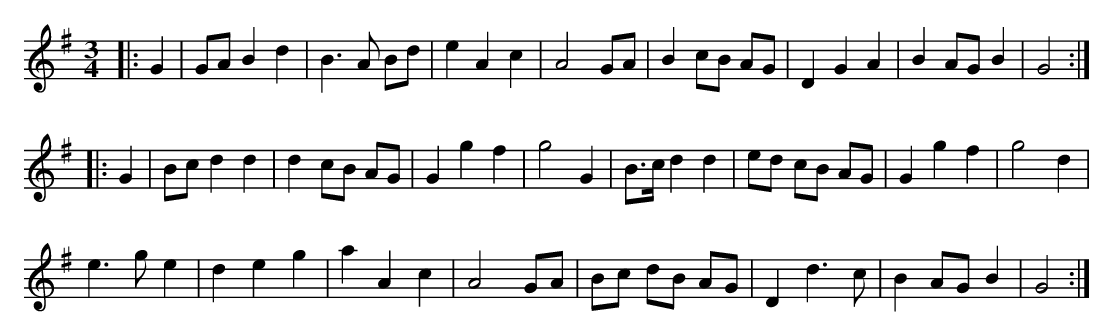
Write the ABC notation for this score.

X:1
M:3/4
K:G
|:G2|GAB2d2|B3A Bd|e2A2c2|A4 GA|B2 cB AG|D2 G2 A2|B2 AG B2|G4:|
|:G2|Bc d2 d2|d2 cB AG|G2 g2 f2|g4 G2|B>c d2 d2|ed cB AG|G2 g2 f2|g4d2|
e3 g e2|d2 e2 g2|a2 A2 c2|A4 GA|Bc dB AG|D2 d3 c|B2 AG B2|G4:|
